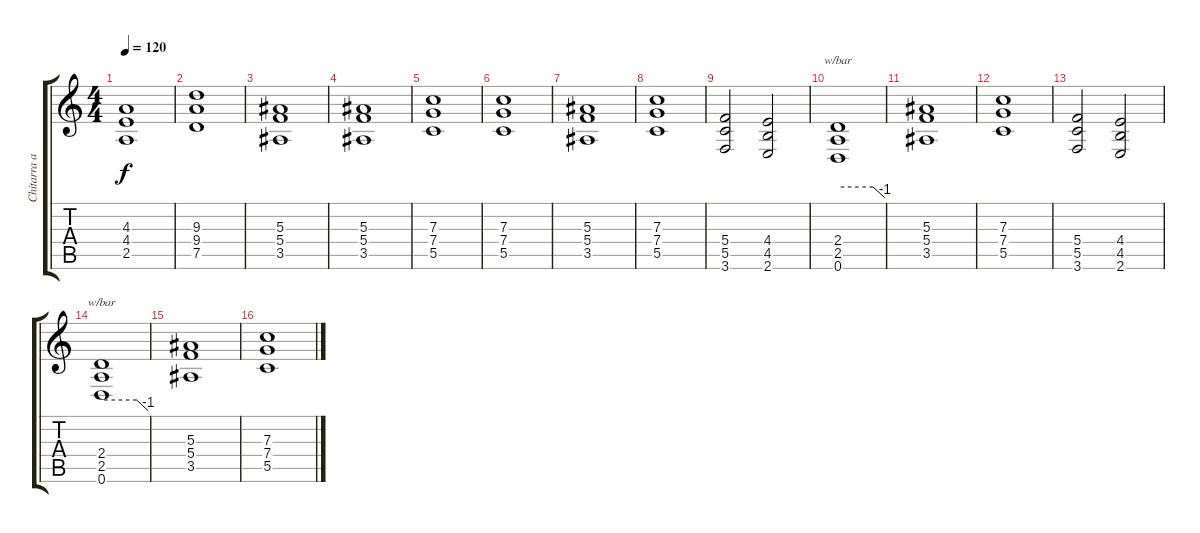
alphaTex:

\track ("Chitarra acustica" "Chitarra a") {instrument acousticguitarsteel}
\staff {score tabs}
\tuning (D4 A3 F3 C3 G2 D2) {hide}
\ts (4 4)
\tempo 120
\clef g2
\ks c
(4.3 4.4 2.5).1{dy f} |
(9.3 9.4 7.5).1 |
(5.3 5.4 3.5).1 |
(5.3 5.4 3.5).1 |
(7.3 7.4 5.5).1 |
(7.3 7.4 5.5).1 |
(5.3 5.4 3.5).1 |
(7.3 7.4 5.5).1 |
(5.4 5.5 3.6).2 (4.4 4.5 2.6).2 |
(2.4 2.5 0.6).1{tbe (custom default 0 0 45 0 60 -4)} |
(5.3 5.4 3.5).1 |
(7.3 7.4 5.5).1 |
(5.4 5.5 3.6).2 (4.4 4.5 2.6).2 |
(2.4 2.5 0.6).1{tbe (custom default 0 0 45 0 60 -4)} |
(5.3 5.4 3.5).1 |
(7.3 7.4 5.5).1
